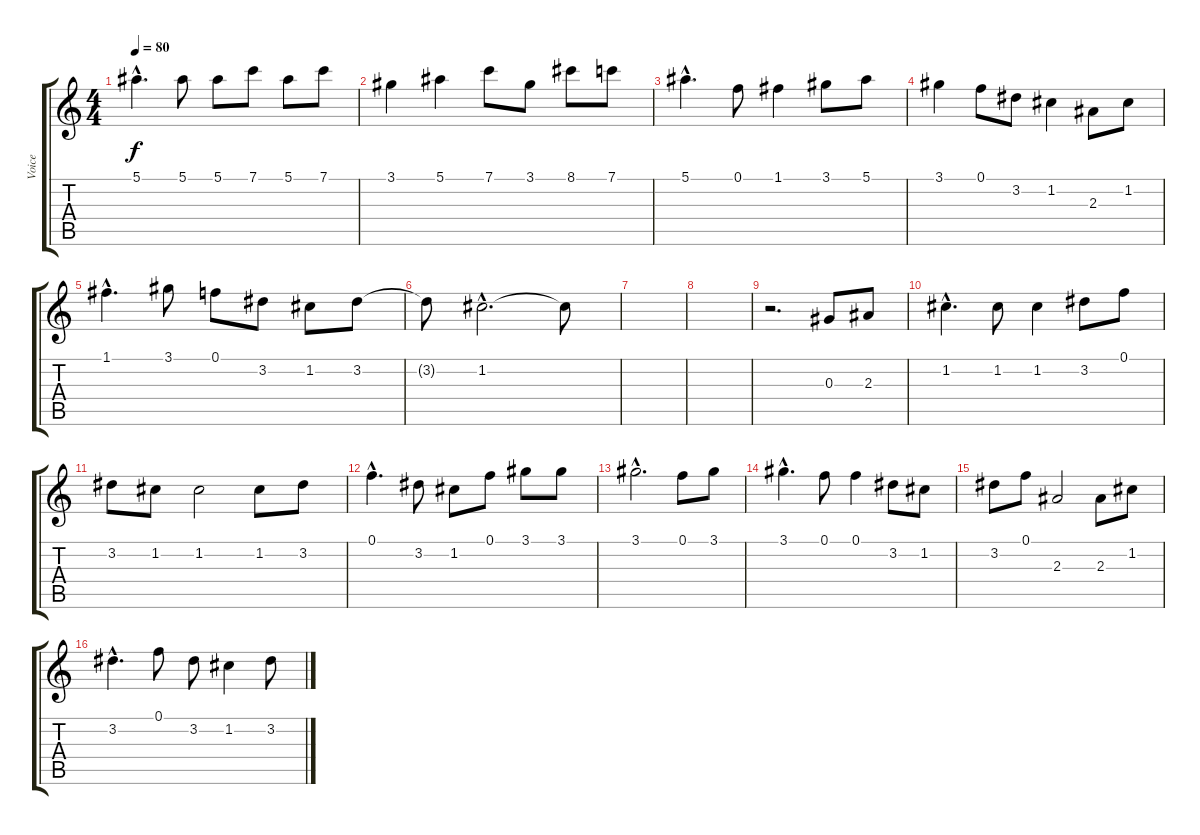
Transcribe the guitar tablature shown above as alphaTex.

\track ("Voice" "Voice") {instrument piccolo}
\staff {score tabs}
\tuning (F5 C5 Ab4 Eb4 Bb3 F3) {hide}
\ts (4 4)
\tempo 80
\clef g2
\ks c
5.1{hac}.4{d dy f} 5.1.8 5.1.8 7.1.8 5.1.8 7.1.8 |
3.1.4 5.1.4 7.1.8 3.1.8 8.1.8 7.1.8 |
5.1{hac}.4{d} 0.1.8 1.1.4 3.1.8 5.1.8 |
3.1.4 0.1.8 3.2.8 1.2.4 2.3.8 1.2.8 |
1.1{hac}.4{d} 3.1.8 0.1.8 3.2.8 1.2.8 3.2.8 |
3.2{t}.8 1.2{hac}.2{d} 1.2{t}.8 |
|
|
r.2{d} 0.3.8 2.3.8 |
1.2{hac}.4{d} 1.2.8 1.2.4 3.2.8 0.1.8 |
3.2.8 1.2.8 1.2.2 1.2.8 3.2.8 |
0.1{hac}.4{d} 3.2.8 1.2.8 0.1.8 3.1.8 3.1.8 |
3.1{hac}.2{d} 0.1.8 3.1.8 |
3.1{hac}.4{d} 0.1.8 0.1.4 3.2.8 1.2.8 |
3.2.8 0.1.8 2.3.2 2.3.8 1.2.8 |
3.2{hac}.4{d} 0.1.8 3.2.8 1.2.4 3.2.8
